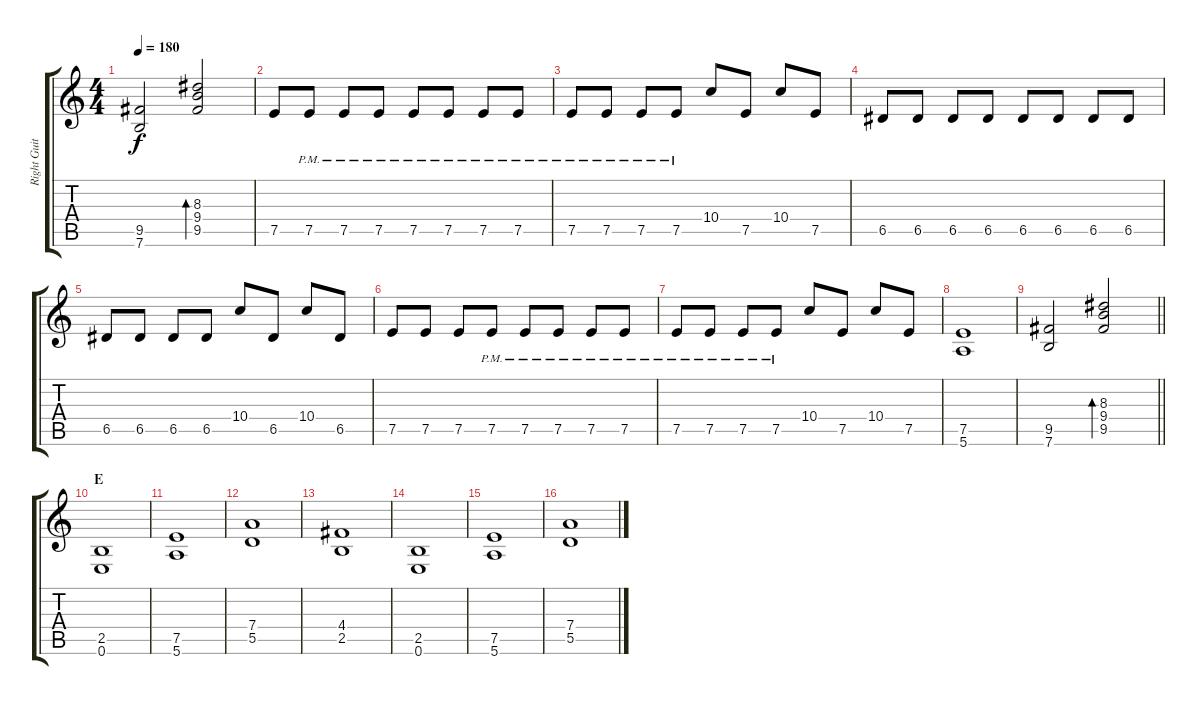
\track ("Right Guitar" "Right Guit") {instrument overdrivenguitar}
\staff {score tabs}
\tuning (E4 B3 G3 D3 A2 E2) {hide}
\ts (4 4)
\tempo 180
\clef g2
\ks c
(9.5 7.6).2{dy f} (8.3 9.4 9.5).2{bd 480} |
7.5.8 7.5{pm}.8 7.5{pm}.8 7.5{pm}.8 7.5{pm}.8 7.5{pm}.8 7.5{pm}.8 7.5{pm}.8 |
7.5{pm}.8 7.5{pm}.8 7.5{pm}.8 7.5{pm}.8 10.4.8 7.5.8 10.4.8 7.5.8 |
6.5.8 6.5.8 6.5.8 6.5.8 6.5.8 6.5.8 6.5.8 6.5.8 |
6.5.8 6.5.8 6.5.8 6.5.8 10.4.8 6.5.8 10.4.8 6.5.8 |
7.5.8 7.5.8 7.5.8 7.5{pm}.8 7.5{pm}.8 7.5{pm}.8 7.5{pm}.8 7.5{pm}.8 |
7.5{pm}.8 7.5{pm}.8 7.5{pm}.8 7.5{pm}.8 10.4.8 7.5.8 10.4.8 7.5.8 |
(7.5 5.6).1 |
\barLineRight lightlight
(9.5 7.6).2 (8.3 9.4 9.5).2{bd 480} |
\section ("" "E")
(2.5 0.6).1 |
(7.5 5.6).1 |
(7.4 5.5).1 |
(4.4 2.5).1 |
(2.5 0.6).1 |
(7.5 5.6).1 |
(7.4 5.5).1
